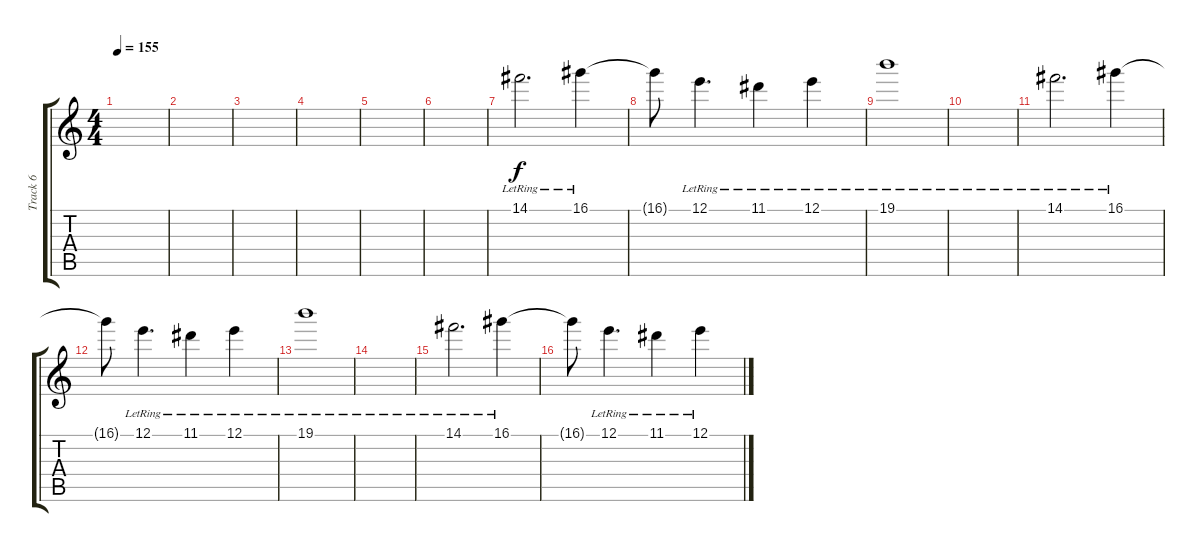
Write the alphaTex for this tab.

\track ("Track 6" "Track 6") {instrument overdrivenguitar}
\staff {score tabs}
\tuning (E4 B3 G3 D3 A2 E2) {hide}
\ts (4 4)
\tempo 155
\clef g2
\ks c
|
|
|
|
|
|
14.1{lr}.2{d} 16.1{lr}.4 |
16.1{t}.8 12.1{lr}.4{d} 11.1{lr}.4 12.1{lr}.4 |
19.1{lr}.1 |
|
14.1{lr}.2{d} 16.1{lr}.4 |
16.1{t}.8 12.1{lr}.4{d} 11.1{lr}.4 12.1{lr}.4 |
19.1{lr}.1 |
|
14.1{lr}.2{d} 16.1{lr}.4 |
16.1{t}.8 12.1{lr}.4{d} 11.1{lr}.4 12.1{lr}.4
